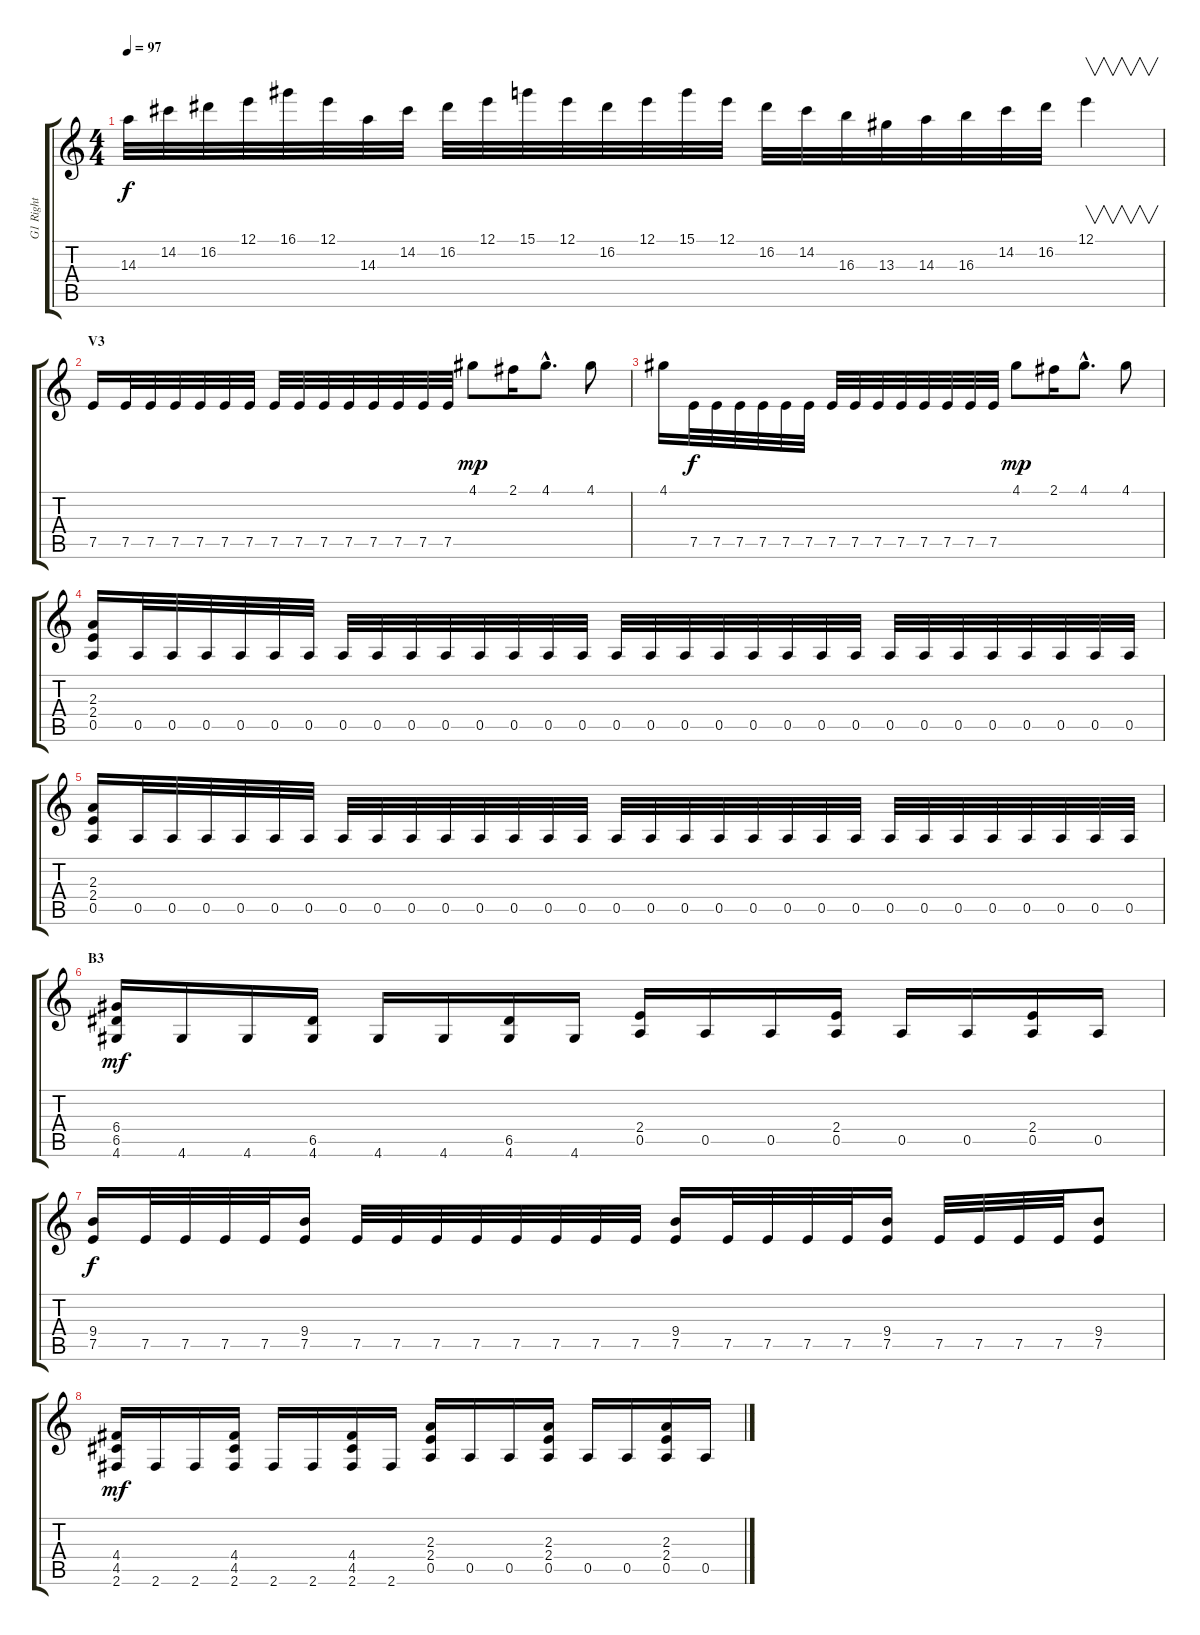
\track ("G1 Right" "G1 Right") {instrument distortionguitar}
\staff {score tabs}
\tuning (E4 B3 G3 D3 A2 E2) {hide}
\ts (4 4)
\tempo 97
\clef g2
\ks c
14.3.32{dy f} 14.2.32 16.2.32 12.1.32 16.1.32 12.1.32 14.3.32 14.2.32 16.2.32 12.1.32 15.1.32 12.1.32 16.2.32 12.1.32 15.1.32 12.1.32 16.2.32 14.2.32 16.3.32 13.3.32 14.3.32 16.3.32 14.2.32 16.2.32 12.1.4{v} |
\section ("" "V3")
7.5.16{instrument distortionguitar} 7.5.32 7.5.32 7.5.32 7.5.32 7.5.32 7.5.32 7.5.32 7.5.32 7.5.32 7.5.32 7.5.32 7.5.32 7.5.32 7.5.32 4.1.8{dy mp} 2.1.16 4.1{hac}.8{d} 4.1.8 |
4.1.16 7.5.32{dy f} 7.5.32 7.5.32 7.5.32 7.5.32 7.5.32 7.5.32 7.5.32 7.5.32 7.5.32 7.5.32 7.5.32 7.5.32 7.5.32 4.1.8{dy mp} 2.1.16 4.1{hac}.8{d} 4.1.8 |
(2.3 2.4 0.5).16 0.5.32 0.5.32 0.5.32 0.5.32 0.5.32 0.5.32 0.5.32 0.5.32 0.5.32 0.5.32 0.5.32 0.5.32 0.5.32 0.5.32 0.5.32 0.5.32 0.5.32 0.5.32 0.5.32 0.5.32 0.5.32 0.5.32 0.5.32 0.5.32 0.5.32 0.5.32 0.5.32 0.5.32 0.5.32 0.5.32 |
(2.3 2.4 0.5).16 0.5.32 0.5.32 0.5.32 0.5.32 0.5.32 0.5.32 0.5.32 0.5.32 0.5.32 0.5.32 0.5.32 0.5.32 0.5.32 0.5.32 0.5.32 0.5.32 0.5.32 0.5.32 0.5.32 0.5.32 0.5.32 0.5.32 0.5.32 0.5.32 0.5.32 0.5.32 0.5.32 0.5.32 0.5.32 0.5.32 |
\section ("" "B3")
(6.4 6.5 4.6).16{dy mf} 4.6.16 4.6.16 (6.5 4.6).16 4.6.16 4.6.16 (6.5 4.6).16 4.6.16 (2.4 0.5).16 0.5.16 0.5.16 (2.4 0.5).16 0.5.16 0.5.16 (2.4 0.5).16 0.5.16 |
(9.4 7.5).16{dy f} 7.5.32 7.5.32 7.5.32 7.5.32 (9.4 7.5).16 7.5.32 7.5.32 7.5.32 7.5.32 7.5.32 7.5.32 7.5.32 7.5.32 (9.4 7.5).16 7.5.32 7.5.32 7.5.32 7.5.32 (9.4 7.5).16 7.5.32 7.5.32 7.5.32 7.5.32 (9.4 7.5).8 |
(4.4 4.5 2.6).16{dy mf} 2.6.16 2.6.16 (4.4 4.5 2.6).16 2.6.16 2.6.16 (4.4 4.5 2.6).16 2.6.16 (2.3 2.4 0.5).16 0.5.16 0.5.16 (2.3 2.4 0.5).16 0.5.16 0.5.16 (2.3 2.4 0.5).16 0.5.16
